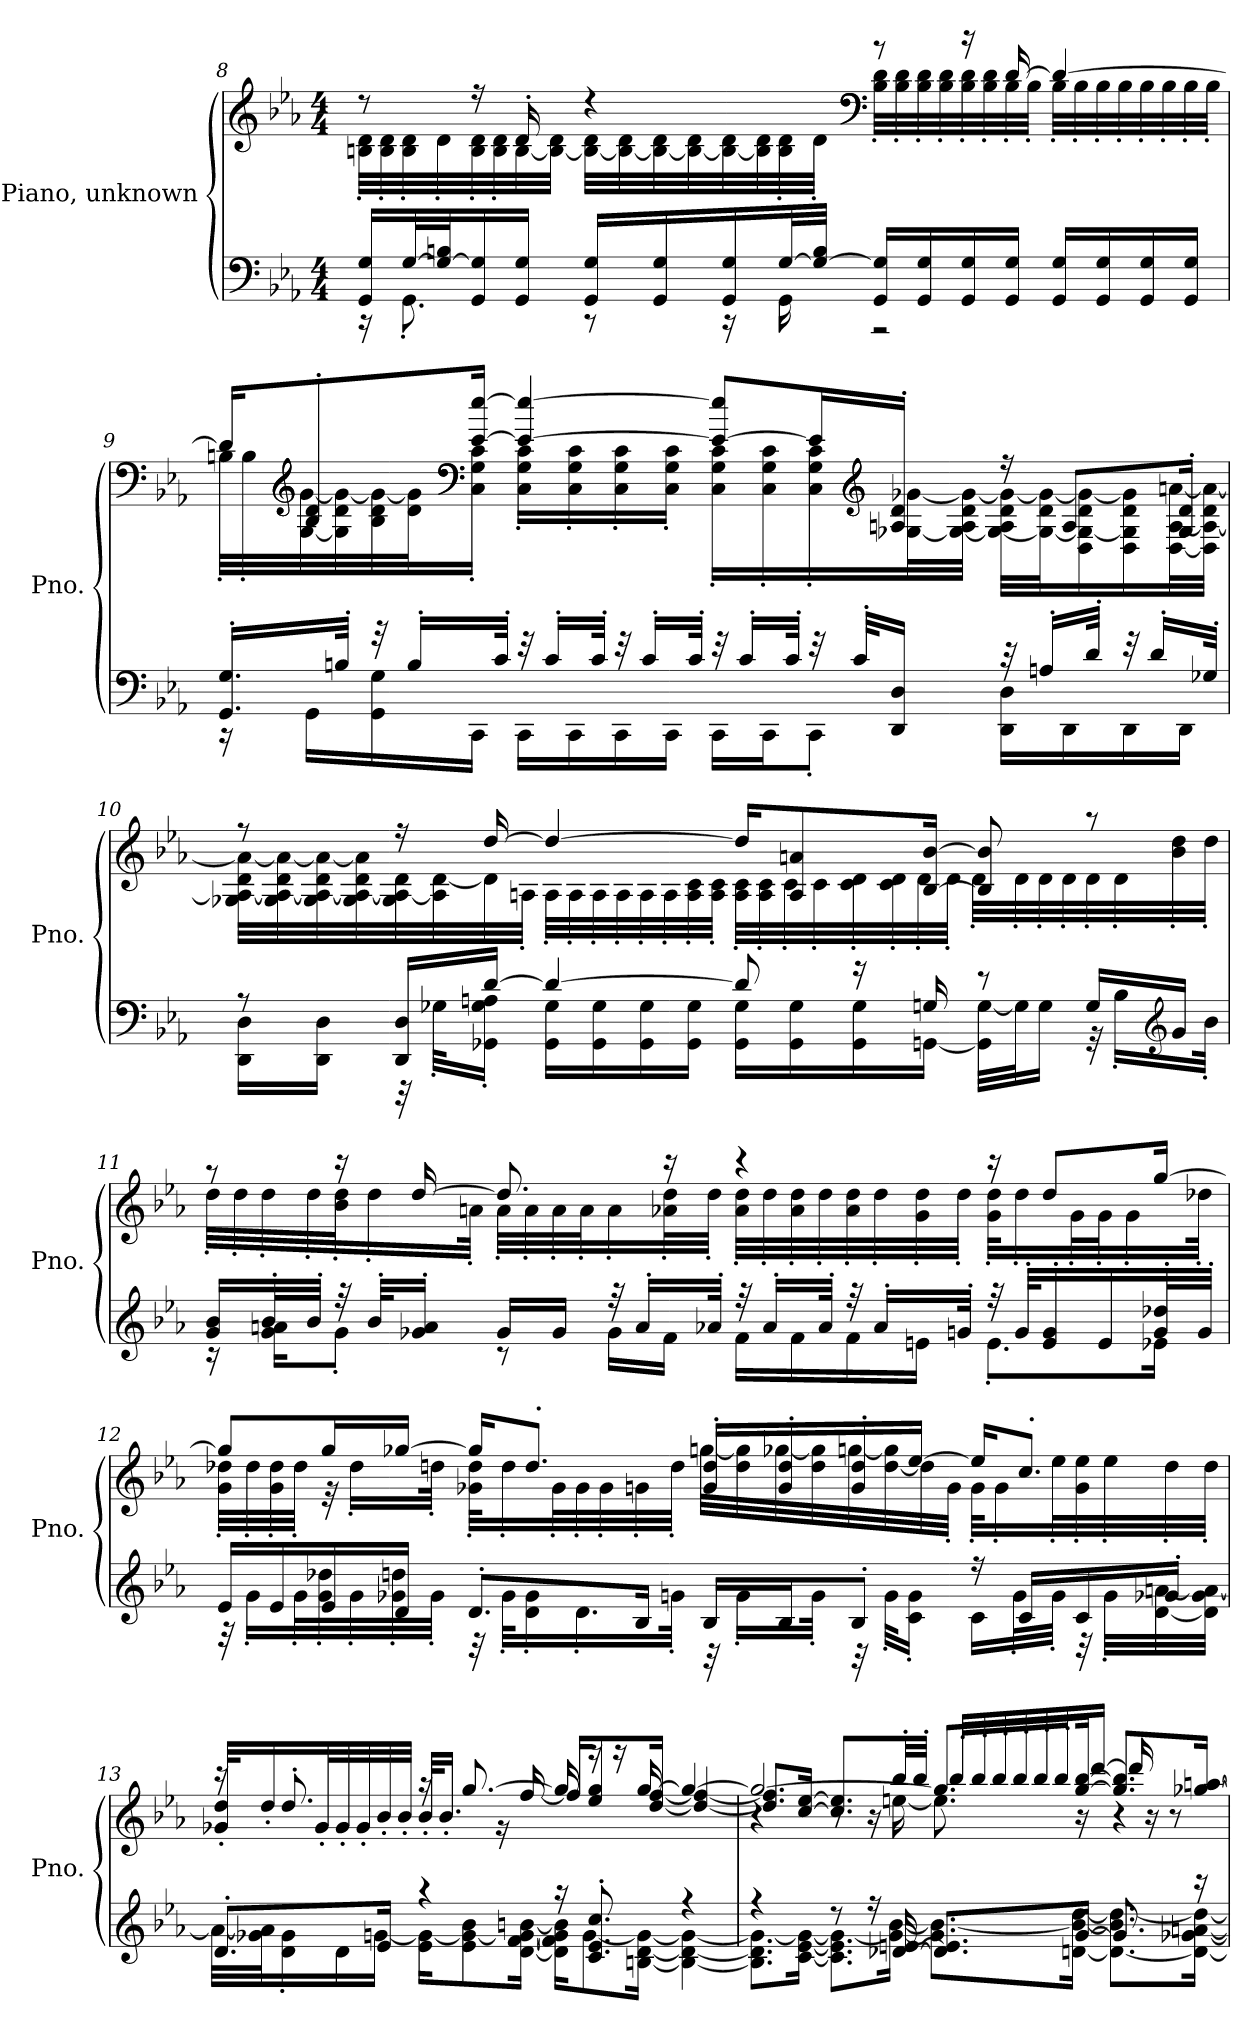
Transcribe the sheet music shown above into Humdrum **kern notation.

**kern	**kern
*part1	*part1
*staff2	*staff1
*I"Piano, unknown	*
*I'Pno.	*
!!LO:PB:g=z
*clefF4	*clefG2
*k[b-e-a-]	*k[b-e-a-]
*M4/4	*M4/4
=8	=8
*^	*^
16GG/ 16G/LL	16r	8r	32Bn\' 32d\'LLL
.	.	.	32B\' 32d\'
[32G/L	8.GG'\	.	32B\' 32d\'
32G/_ 32Bn/J	.	.	32d'\
16GG/ 16G/]	.	16r	32B\' 32d\'
.	.	.	32B\' 32d\'
16GG/ 16G/JJ	.	16d'/	[32B\
.	.	.	32B\_ 32d\JJJ
16GG/ 16G/LL	8r	4r	32B\_ 32d\LLL
.	.	.	32B\_ 32d\
16GG/ 16G/	.	.	32B\_ 32d\
.	.	.	32B\_ 32d\
16GG/ 16G/	16r	.	32B\_ 32d\
.	.	.	32B\] 32d\
[32G/L	16GG\	.	32B\' 32d\'
32G/_ 32B/JJJ	.	.	32d'\JJJ
*	*	*clefF4	*
16GG/ 16G/]LL	2r	8r	32B\' 32d\'LLL
.	.	.	32B\' 32d\'
16GG/ 16G/	.	.	32B\' 32d\'
.	.	.	32B\' 32d\'
16GG/ 16G/	.	16r	32B\' 32d\'
.	.	.	32B\' 32d\'
16GG/ 16G/JJ	.	[16d/	32B'\
.	.	.	32B'\JJJ
16GG/ 16G/LL	.	4d/_	32B'\LLL
.	.	.	32B'\
16GG/ 16G/	.	.	32B'\
.	.	.	32B'\
16GG/ 16G/	.	.	32B'\
.	.	.	32B'\
16GG/ 16G/JJ	.	.	32B'\
.	.	.	32B'\JJJ
!!LO:LB:g=z	!!
=9	=9	=9	=9
16.GG/' 16.G/'LL	16r	16d/KL]	32Bn'\LLL
.	.	.	32B'\
*	*	*clefG2	*
.	16GG\LL	8B/' 8d/'	[32G\ [32g\
32Bn'/JJk	.	.	32G\] 32d\ 32g\_
32r	16GG\ 16G\	.	32B\ 32d\ 32g\_
16B'/LL	.	.	32d\ 32g\]J
*	*	*clefF4	*
.	16CC\JJ	[16e-/ [16ee-/Jk	16C\' 16G\' 16c\'JJ
32c'/JJk	.	.	.
32r	16CC\LL	4e-/_ 4ee-/_	16C\' 16G\' 16c\'LL
16c'/LL	.	.	.
.	16CC\	.	16C\' 16G\' 16c\'
32c'/JJk	.	.	.
32r	16CC\	.	16C\' 16G\' 16c\'
16c'/LL	.	.	.
.	16CC\JJ	.	16C\' 16G\' 16c\'JJ
32c'/JJk	.	.	.
32r	16CC\LL	8e-/_ 8ee-/]L	16C\' 16G\' 16c\'LL
16c'/LL	.	.	.
.	16CC\J	.	16C\' 16G\' 16c\'
32c'/JJk	.	.	.
32r	8CC'\J	16e-/L]	16C\' 16G\' 16c\'
32c'/KLL	.	.	.
*	*	*clefG2	*
16DD/ 16D/JJ	.	16An/' 16d/'JJ	[32G-X\ [32g-X\L
.	.	.	32G-\_ 32A\ 32d\ 32g-\_JJJ
32r	16DD\ 16D\LL	16r	32G-\_ 32A\ 32d\ 32g-\_LLL
16An'/LL	.	.	32G-\_ 32d\ 32g-\_J
.	16DD\	8A/L	16D\ 16G-\_ 16d\ 16g-\_
32d'/JJk	.	.	.
32r	16DD\	.	16D\ 16G-\] 16d\ 16g-\]
16d'/LL	.	.	.
.	16DD\JJ	16G-/' 16d/'Jk	[32D\ [32A\ [32an\L
32G-X'/JJk	.	.	32D\] 32A\_ 32d\ 32a\_JJJ
!!LO:LB:g=z	!!
=10	=10	=10	=10
8r	16DD\ 16D\LL	8r	32G-X\ 32A\_ 32d\ 32a\_LLL
.	.	.	32G-\ 32A\_ 32d\ 32a\_
.	16DD\ 16D\JJ	.	32G-\ 32A\_ 32d\ 32a\_
.	.	.	32G-\ 32A\_ 32d\ 32a\]
16DD/ 16D/LL	32r	16r	32G-\ 32A\_ 32d\
.	32G-X'\KLL	.	32A\] [32d\
[16d/JJ	16GG-X\' 16G-\' 16An\'JJ	[16dd/	32d\]
.	.	.	32An'\JJJ
4d/_	16GG-\ 16G-\LL	4dd/_	32A'\LLL
.	.	.	32A'\
.	16GG-\ 16G-\	.	32A'\
.	.	.	32A'\
.	16GG-\ 16G-\	.	32A'\
.	.	.	32A'\
.	16GG-\ 16G-\JJ	.	32A\' 32c\'
.	.	.	32A\' 32c\'JJJ
8d/]	16GG-\ 16G-\LL	16dd/KL]	32A\' 32c\'LLL
.	.	.	32A\' 32c\'
.	16GG-\ 16G-\	8A/ 8an/	32c'\
.	.	.	32c'\
16r	16GG-\ 16G-\	.	32c\' 32d\'
.	.	.	32c\' 32d\'
16Gn/	[16GGn\JJ	[16B-/ [16b-/Jk	32d'\
.	.	.	32d'\JJJ
8r	32GG\] [32G\LLL	8B-/] 8b-/]	32d'\LLL
.	32G\J]	.	32d'\
.	16G\JJ	.	32d'\
.	.	.	32d'\
16G/LL	32r	8r	32d'\
.	16B-'\LL	.	32d'\
*clefG2	*	*	*
16g/JJ	.	.	32b-\' 32dd\'
.	32b-'\JJk	.	32dd'\JJJ
!!LO:LB:g=z	!!
=11	=11	=11	=11
16g/ 16b-/LL	16r	8r	32dd'\LLL
.	.	.	32dd'\
32b-'/L	16g\ 16an\KL	.	32dd'\
32b-'/JJJ	.	.	32dd'\
32r	8g'\J	16r	32b-\' 32dd\'J
32b-'/KLL	.	.	16dd'\
16g-X/' 16a/'JJ	.	[16dd/	.
.	.	.	32an'\JJk
16g-/LL	8r	8.dd/]	32a'\LLL
.	.	.	32a'\
16g-/JJ	.	.	32a'\
.	.	.	32a'\J
32r	16g-\LL	.	16a'\
16a'/LL	.	.	.
.	16f\JJ	16r	32a-X\' 32dd\'L
32a-X'/JJk	.	.	32dd'\JJJ
32r	16f\LL	4r	32a-\' 32dd\'LLL
16a-'/LL	.	.	32dd'\
.	16f\	.	32a-\' 32dd\'
32a-'/JJk	.	.	32dd'\
32r	16f\	.	32a-\' 32dd\'
16a-'/LL	.	.	32dd'\
.	16en\JJ	.	32g\' 32dd\'
32gn'/JJk	.	.	32dd'\JJJ
32r	8.e'\L	16r	32g\' 32dd\'KLL
32g'/KLL	.	.	16dd'\
16e/' 16g/'	.	8dd/L	.
.	.	.	32g'\L
16e/	.	.	32g'\J
.	.	.	16g'\
32g/' 32dd-X/'L	16e-X\Jk	[16gg/Jk	.
32g'/JJJ	.	.	32dd-X'\JJk
!!LO:LB:g=z	!!
=12	=12	=12	=12
16e-/LL	32r	8gg/L]	32g\' 32dd-X\'LLL
.	16g'\LL	.	32dd-'\
16e-/	.	.	32g\' 32dd-\'
.	32g'\L	.	32dd-'\JJJ
16e-/	32g\' 32dd-X\'	16gg/L	32r
.	32g'\	.	16dd-'\LL
16d/JJ	32g-X\' 32ddn\'	[16gg-X/JJ	.
.	32g-'\JJJ	.	32ddn'\JJk
8.d'/L	32r	16gg-/KL]	32g-X\' 32dd\'KLL
.	32g-'\KLL	.	16dd'\
.	16d\' 16g-\'	8.dd'/J	.
.	.	.	32g-'\L
.	16.d'\	.	32g-'\
.	.	.	32g-'\
16B-/Jk	.	.	32gn'\
.	32gn'\JJk	.	32dd'\JJJ
16B-/LL	32r	16g/' 16dd/'LL	[32ggn\LLL
.	16g'\LL	.	32dd\ 32gg\]
16B-/J	.	16g/' 16dd/'	[32gg-X\
.	32g'\JJk	.	32dd\ 32gg-\]
8B-'/J	32r	16g/' 16dd/'	[32ggn\
.	32g'\KLL	.	[32dd\ 32gg\]
.	16c\' 16g\'JJ	[16ee-/JJ	32dd\]
.	.	.	32g'\JJJ
16r	16c\LL	16ee-/KL]	32g'\KLL
.	.	.	16g'\
16c/LL	32g'\L	8.cc'/J	.
.	32g'\JJJ	.	32ee-'\L
16c/	32r	.	32g\' 32ee-\'
.	32g'\LLL	.	32ee-'\
16g-X'/JJ	[32d\ [32an\	.	32dd'\
.	32d\] 32g-\ 32a\_JJJ	.	32dd'\JJJ
!!LO:LB:g=z	!!
=13	=13	=13	=13
8.d'/L	32a\LLL_	16r	32g-X/' 32dd/'KLL
.	32g-X\ 32a\]J	.	16dd'/
.	16d\' 16g-\'	8.dd'/	.
.	.	.	32g-'/L
.	16d\	.	32g-'/
.	.	.	32g-'/
16e-/Jk	[16gn\JJ	.	32b-'/
.	.	.	32b-'/JJJ
4r	16e-\ 16g\_KL	16r	32b-'/KLL
.	.	.	16.b-'/JJ
.	8e-\ 8g\_ 8b-\	[8.gg/	.
.	.	.	16r
.	[16d\ [16f\ 16g\_ [16bn\Jk	.	[16ff/
16r	16d\] 16f\] 16g\] 16b\]KL	16gg/]	16ff/KL]
8.c/' 8.e-/' 8.cc/'	[8g\	16r	8ee-/ 8gg/
.	.	16r	.
.	[16Bn\ [16d\ 16g\_Jk	[16gg/	[16dd/ [16ff/Jk
4r	4B\_ 4d\_ 4g\_	4gg/_	4dd/_ 4ff/_
!!LO:PB:g=z
=14	=14	=14	=14
*	*	*	*^
4r	8.B\] 8.d\] 8.g\_L	2gg/_	4r	8.dd/] 8.ff/]L
.	[16c\ [16e-\ 16g\_Jk	.	.	[16cc/ [16ee-/Jk
8r	8.c\] 8.e-\] 8.g\_L	.	8r	8.cc/] 8.ee-/]L
16r	.	.	16r	.
[16d-X/ [16en/	16g\_ [16b-\Jk	.	[16een\	32bb-'/LL
.	.	.	.	32bb-'/JJJ
8.d-/] 8.e/]L	8.g\] 8.b-\_L	8.gg/L]	8.ee\]	32bb-'/LLL
.	.	.	.	32bb-'/
.	.	.	.	32bb-'/
.	.	.	.	32bb-'/
.	.	.	.	32bb-'/
.	.	.	.	32bb-'/J
[16g/Jk	[16dn\ 16b-\_ [16dd\Jk	[16gg/ [16bb-/Jk	16r	[16ddd/JJ
8.g/]	8.d\_ 8.b-\] 8.dd\_L	8.gg/] 8.bb-/]L	4r	16ddd/]
.	.	.	.	16r
.	.	.	.	8r
16r	16d\_ [16g-X\ [16an\ 16dd\_Jk	[16gg-X/ [16aan/Jk	.	.
*v	*v	*	*	*
*	*v	*v	*v
=	=
*-	*-
